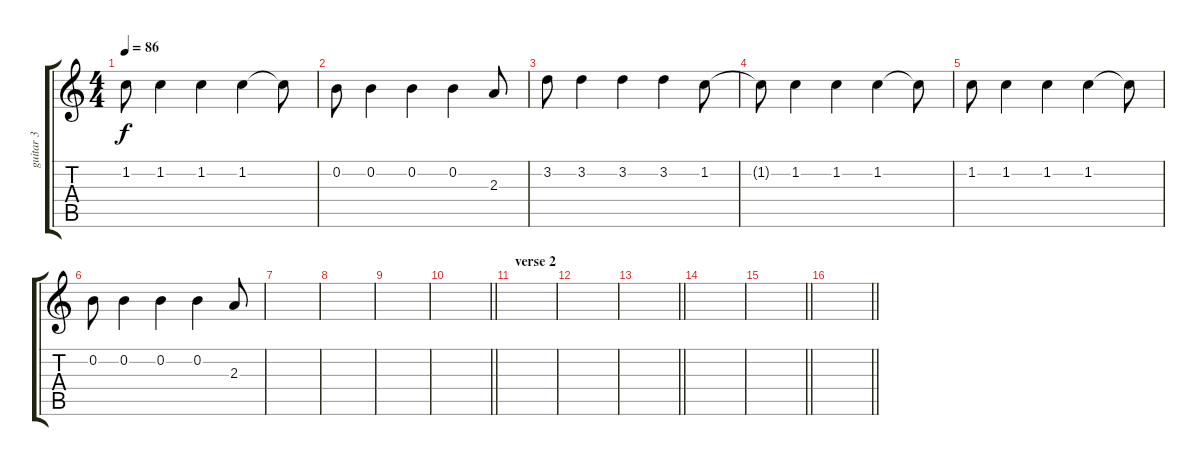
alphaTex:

\track ("guitar 3" "guitar 3") {instrument overdrivenguitar}
\staff {score tabs}
\tuning (E4 B3 G3 D3 A2 D2) {hide}
\ts (4 4)
\tempo 86
\clef g2
\ks c
1.2.8{dy f} 1.2.4 1.2.4 1.2.4 1.2{t}.8 |
0.2.8 0.2.4 0.2.4 0.2.4 2.3.8 |
3.2.8 3.2.4 3.2.4 3.2.4 1.2.8 |
1.2{t}.8 1.2.4 1.2.4 1.2.4 1.2{t}.8 |
1.2.8 1.2.4 1.2.4 1.2.4 1.2{t}.8 |
0.2.8 0.2.4 0.2.4 0.2.4 2.3.8 |
|
|
|
\barLineRight lightlight
|
\section ("" "verse 2")
|
|
\barLineRight lightlight
|
|
\barLineRight lightlight
|
\barLineRight lightlight
